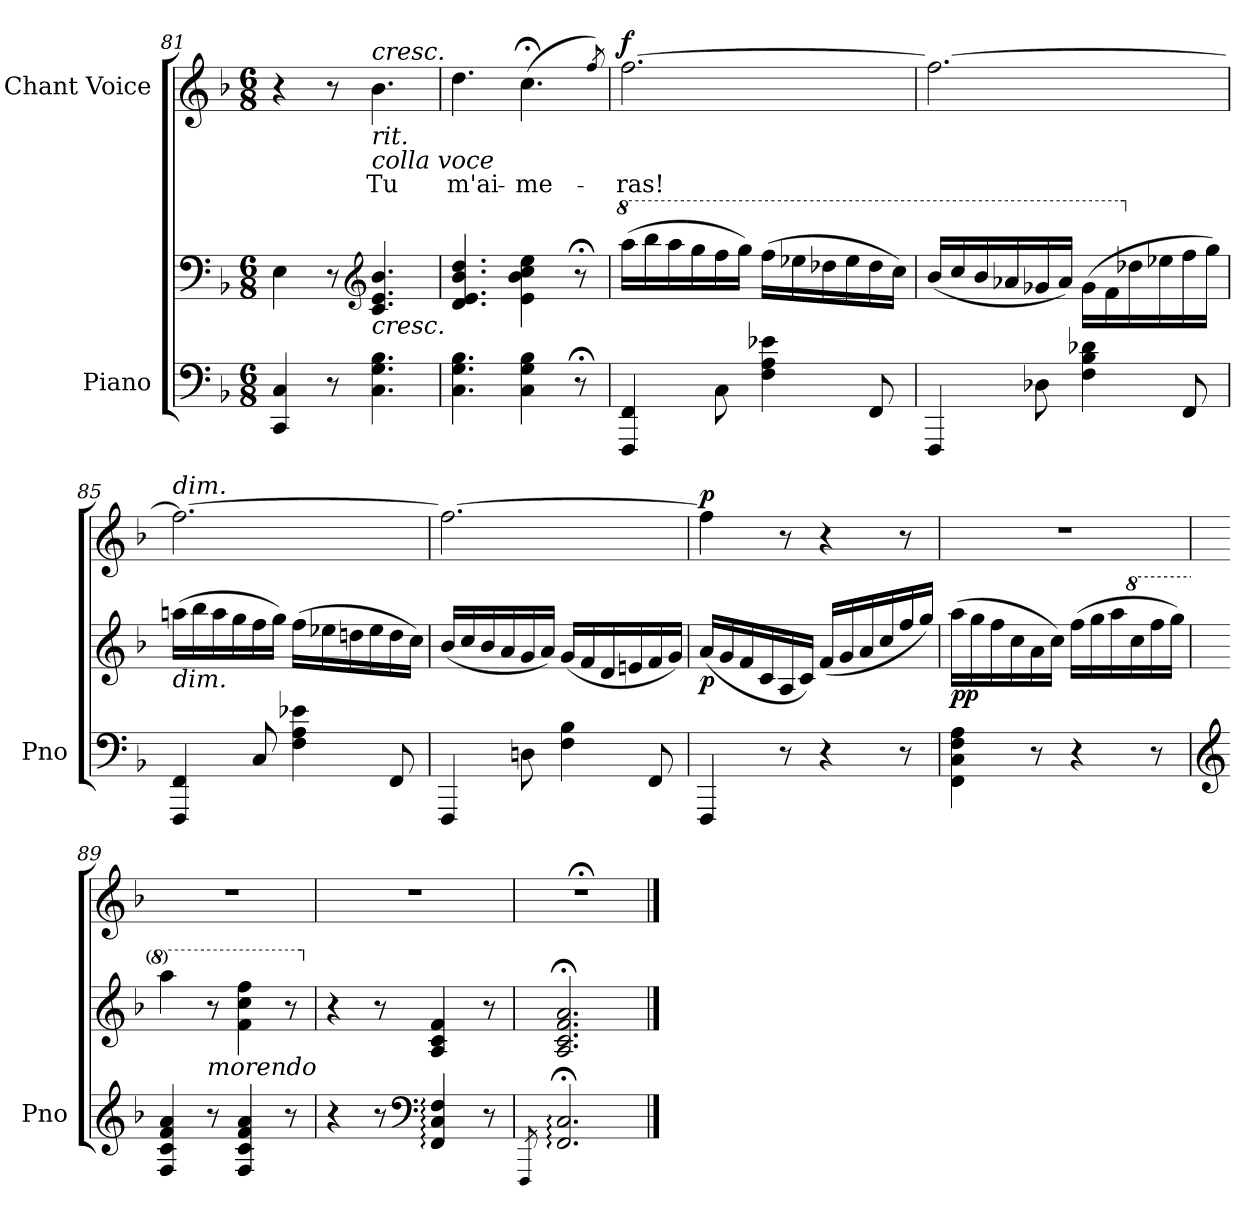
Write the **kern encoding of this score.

**kern	**kern	**dynam	**kern	**text	**dynam
*part2	*part2	*part2	*part1	*part1	*part1
*staff3	*staff2	*staff2/3	*staff1	*staff1	*staff1
*I"Piano	*	*	*I"Chant Voice	*	*
*I'Pno	*	*	*	*	*
!!LO:LB:g=z
*clefF4	*clefF4	*	*clefG2	*	*
*k[b-]	*k[b-]	*	*k[b-]	*	*
*M6/8	*M6/8	*	*M6/8	*	*
=81	=81	=81	=81	=81	=81
4CC/ 4C/	4E\	.	4r	.	.
8r	8r	.	8r	.	.
*	*clefG2	*	*	*	*
!	!	!	!LO:TX:b:i:t=rit.	!	!
!	!	!	!LO:TX:b:i:t=colla voce	!	!
!	!	!	!LO:TX:a:i:t=cresc.	!	!
!	!LO:TX:b:i:t=cresc.	!	!	!	!
!	!	!	!	!LO:LY:b	!
4.C\ 4.G\ 4.B-\	4.c/ 4.e/ 4.b-/	.	4.b-\	Tu	.
=82	=82	=82	=82	=82	=82
!	!	!	!	!LO:LY:b	!
4.C\ 4.G\ 4.B-\	4.d/ 4.e/ 4.b-/ 4.dd/	.	4.dd\	m'ai-	.
!	!	!	!	!LO:LY:b	!
4C\ 4G\ 4B-\	4e\ 4b-\ 4cc\ 4ee\	.	(4.cc;<\	-me-	.
8r;<	8r;<	.	.	.	.
.	.	.	8qff/)	.	.
=83	=83	=83	=83	=83	=83
*	*8va	*	*	*	*
!	!	!	!	!LO:LY:b	!LO:DY:a
4FFF/ 4FF/	(16aaa\LL	.	[2.ff\	-ras!	f
.	16bbb-\	.	.	.	.
.	16aaa\	.	.	.	.
.	16ggg\	.	.	.	.
8C\	16fff\	.	.	.	.
.	16ggg\JJ)	.	.	.	.
4F\ 4A\ 4e-X\	(16fff\LL	.	.	.	.
.	16eee-X\	.	.	.	.
.	16ddd-X\	.	.	.	.
.	16eee-\	.	.	.	.
8FF/	16ddd-\	.	.	.	.
.	16ccc\JJ)	.	.	.	.
=84	=84	=84	=84	=84	=84
4FFF/	(16bb-/LL	.	2.ff\_	.	.
.	16ccc/	.	.	.	.
.	16bb-/	.	.	.	.
.	16aa-X/	.	.	.	.
8D-X\	16gg-X/	.	.	.	.
.	16aa-/JJ)	.	.	.	.
4F\ 4B-\ 4d-X\	(16gg-\LL	.	.	.	.
.	16ff\	.	.	.	.
*	*X8va	*	*	*	*
.	16dd-X\	.	.	.	.
.	16ee-X\	.	.	.	.
8FF/	16ff\	.	.	.	.
.	16gg\JJ)	.	.	.	.
!!LO:LB:g=z
=85	=85	=85	=85	=85	=85
!	!	!	!LO:TX:a:i:t=dim.	!	!
!	!LO:TX:b:i:t=dim.	!	!	!	!
4FFF/ 4FF/	(16aan\LL	.	2.ff\_	.	.
.	16bb-\	.	.	.	.
.	16aa\	.	.	.	.
.	16gg\	.	.	.	.
8C/	16ff\	.	.	.	.
.	16gg\JJ)	.	.	.	.
4F\ 4A\ 4e-X\	(16ff\LL	.	.	.	.
.	16ee-X\	.	.	.	.
.	16ddn\	.	.	.	.
.	16ee-\	.	.	.	.
8FF/	16dd\	.	.	.	.
.	16cc\JJ)	.	.	.	.
=86	=86	=86	=86	=86	=86
4FFF/	(16b-/LL	.	2.ff\_	.	.
.	16cc/	.	.	.	.
.	16b-/	.	.	.	.
.	16a/	.	.	.	.
8Dn\	16g/	.	.	.	.
.	16a/JJ)	.	.	.	.
4F\ 4B-\	(16g/LL	.	.	.	.
.	16f/	.	.	.	.
.	16d/	.	.	.	.
.	16en/	.	.	.	.
8FF/	16f/	.	.	.	.
.	16g/JJ)	.	.	.	.
=87	=87	=87	=87	=87	=87
!	!	!LO:DY:b	!	!	!LO:DY:a
4FFF/	(16a/LL	p	4ff\]	.	p
.	16g/	.	.	.	.
.	16f/	.	.	.	.
.	16c/	.	.	.	.
8r	16A/	.	8r	.	.
.	16c/JJ)	.	.	.	.
4r	(16f/LL	.	4r	.	.
.	16g/	.	.	.	.
.	16a/	.	.	.	.
.	16cc/	.	.	.	.
8r	16ff/	.	8r	.	.
.	16gg/JJ)	.	.	.	.
!!LO:LB:g=z
=88	=88	=88	=88	=88	=88
!	!	!LO:DY:b	!	!	!
4FF\ 4C\ 4F\ 4A\	(16aa\LL	pp	2.r	.	.
.	16gg\	.	.	.	.
.	16ff\	.	.	.	.
.	16cc\	.	.	.	.
8r	16a\	.	.	.	.
.	16cc\JJ)	.	.	.	.
4r	(16ff\LL	.	.	.	.
.	16gg\	.	.	.	.
.	16aa\	.	.	.	.
*	*8va	*	*	*	*
.	16ccc\	.	.	.	.
8r	16fff\	.	.	.	.
.	16ggg\JJ)	.	.	.	.
=89	=89	=89	=89	=89	=89
*clefG2	*	*	*	*	*
4F/ 4c/ 4f/ 4a/	4aaa\	.	2.r	.	.
!	!LO:TX:b:i:t=morendo	!	!	!	!
8r	8r	.	.	.	.
4F/ 4c/ 4f/ 4a/	4ff\ 4ccc\ 4fff\	.	.	.	.
8r	8r	.	.	.	.
=90	=90	=90	=90	=90	=90
*	*X8va	*	*	*	*
4r	4r	.	2.r	.	.
8r	8r	.	.	.	.
*clefF4	*	*	*	*	*
4FF/:: 4C/:: 4F/::	4A/ 4c/ 4f/	.	.	.	.
8r	8r	.	.	.	.
=91	=91	=91	=91	=91	=91
8qFFF/	.	.	.	.	.
2.FF/::; 2.C/::;	2.A/;< 2.c/;< 2.f/;< 2.a/;<	.	2.r;<	.	.
==	==	==	==	==	==
*-	*-	*-	*-	*-	*-
